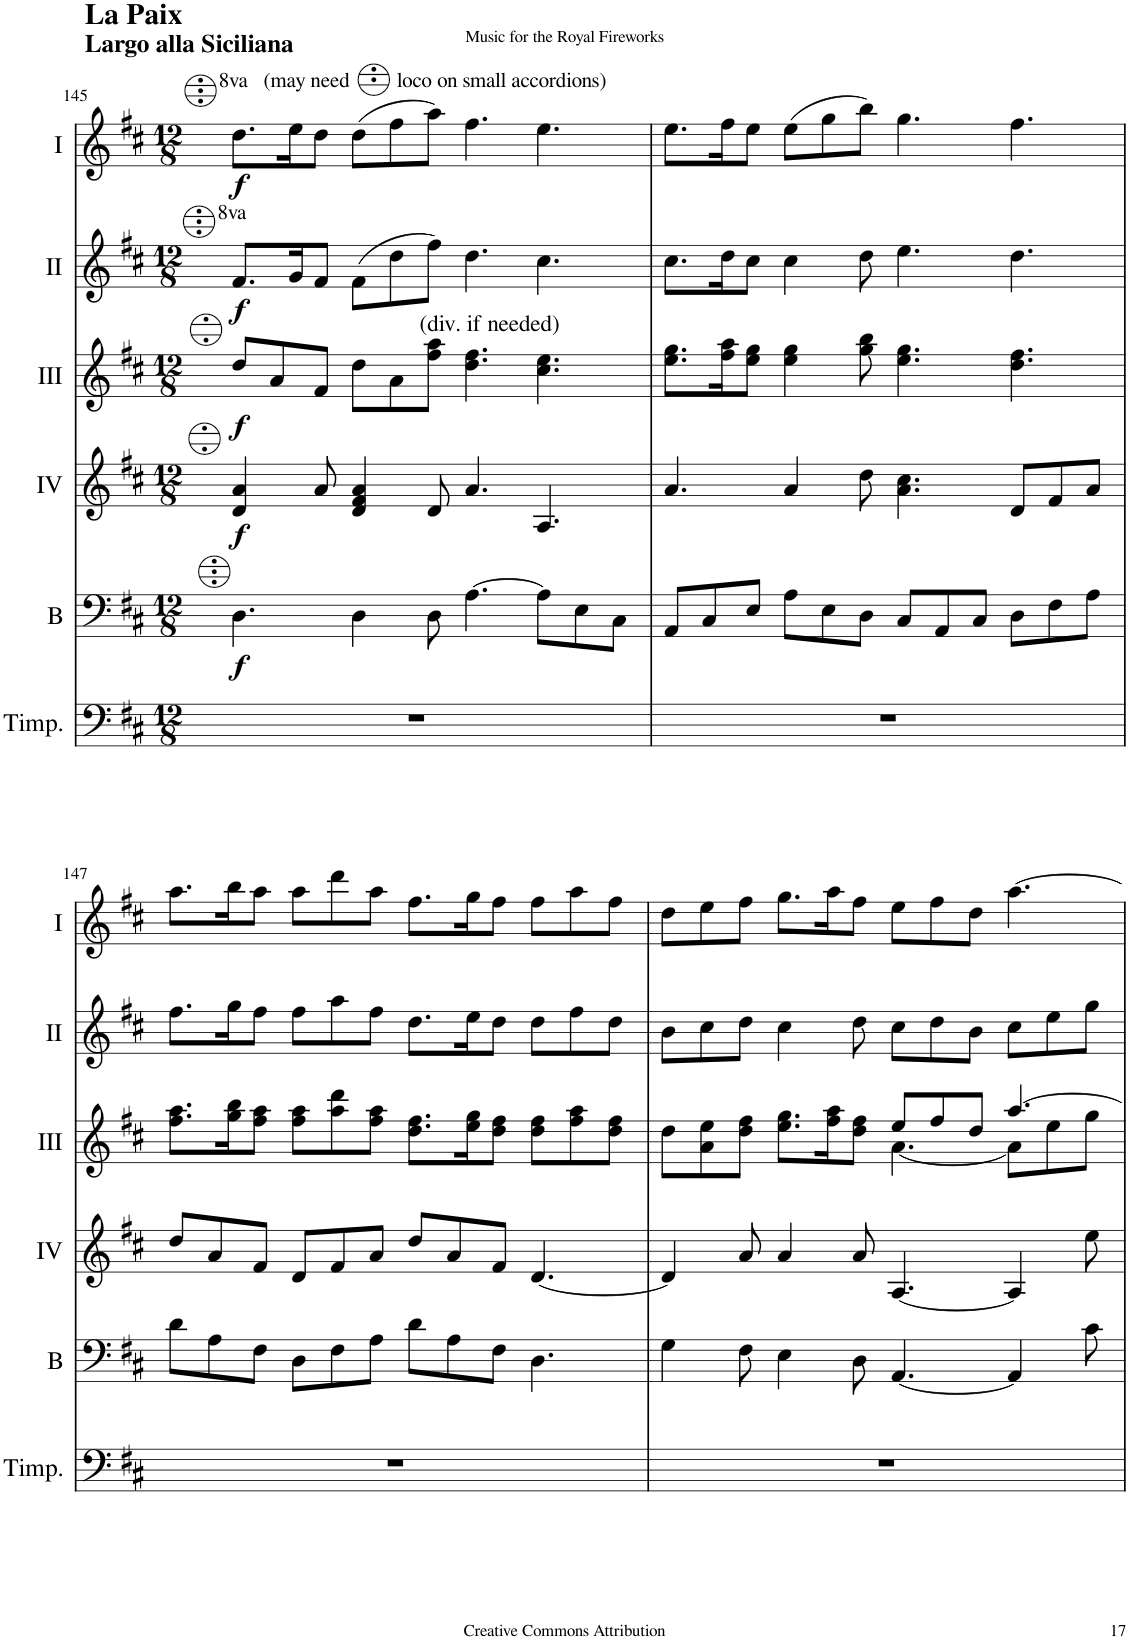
**kern	**kern	**dynam	**kern	**dynam	**kern	**dynam	**kern	**dynam	**kern	**dynam
*part6	*part5	*part5	*part4	*part4	*part3	*part3	*part2	*part2	*part1	*part1
*staff6	*staff5	*staff5	*staff4	*staff4	*staff3	*staff3	*staff2	*staff2	*staff1	*staff1
*I"Timpani	*I"Bass	*	*I"Acc. 4	*	*I"Acc. 3	*	*I"Acc. 2	*	*I"Acc. 1	*
*I'Timp.	*I'B	*	*	*	*	*	*	*	*	*
!!LO:PB:g=z
*clefF4	*clefF4	*	*clefG2	*	*clefG2	*	*clefG2	*	*clefG2	*
*k[f#c#]	*k[f#c#]	*	*k[f#c#]	*	*k[f#c#]	*	*k[f#c#]	*	*k[f#c#]	*
*M12/8	*M12/8	*	*M12/8	*	*M12/8	*	*M12/8	*	*M12/8	*
=145	=145	=145	=145	=145	=145	=145	=145	=145	=145	=145
!	!	!	!	!	!	!	!	!	!LO:TX:a:t=8va   (may need         loco on small accordions)	!
!	!	!	!	!	!	!	!	!	!LO:TX:a:B:t=La Paix	!
!	!	!	!	!	!	!	!	!	!LO:TX:a:t=Largo alla Siciliana	!
!	!	!	!	!	!	!	!LO:TX:a:t=8va	!	!	!
!	!	!LO:DY:b	!	!LO:DY:b	!	!LO:DY:b	!	!LO:DY:b	!	!LO:DY:b
1.r	4.DD\	f	4d/ 4a/	f	8dd/L	f	8.f#/L	f	8.dd\L	f
.	.	.	.	.	8a/	.	.	.	.	.
.	.	.	.	.	.	.	16g/K	.	16ee\K	.
.	.	.	8a/	.	8f#/J	.	8f#/J	.	8dd\J	.
.	4DD\	.	4d/ 4f#/ 4a/	.	8dd\L	.	(8f#\L	.	(8dd\L	.
.	.	.	.	.	8a\	.	8dd\	.	8ff#\	.
!	!	!	!	!	!LO:TX:a:t=(div. if needed)	!	!	!	!	!
.	8DD\	.	8d/	.	8ff#\ 8aa\J	.	8ff#\J)	.	8aa\J)	.
.	[4.AA\	.	4.a/	.	4.dd\ 4.ff#\	.	4.dd\	.	4.ff#\	.
.	8AA\L]	.	4.A/	.	4.cc#\ 4.ee\	.	4.cc#\	.	4.ee\	.
.	8EE\	.	.	.	.	.	.	.	.	.
.	8CC#\J	.	.	.	.	.	.	.	.	.
=146	=146	=146	=146	=146	=146	=146	=146	=146	=146	=146
1.r	8AAA/L	.	4.a/	.	8.ee\ 8.gg\L	.	8.cc#\L	.	8.ee\L	.
.	8CC#/	.	.	.	.	.	.	.	.	.
.	.	.	.	.	16ff#\ 16aa\K	.	16dd\K	.	16ff#\K	.
.	8EE/J	.	.	.	8ee\ 8gg\J	.	8cc#\J	.	8ee\J	.
.	8AA\L	.	4a/	.	4ee\ 4gg\	.	4cc#\	.	(8ee\L	.
.	8EE\	.	.	.	.	.	.	.	8gg\	.
.	8DD\J	.	8dd\	.	8gg\ 8bb\	.	8dd\	.	8bb\J)	.
.	8CC#/L	.	4.a\ 4.cc#\	.	4.ee\ 4.gg\	.	4.ee\	.	4.gg\	.
.	8AAA/	.	.	.	.	.	.	.	.	.
.	8CC#/J	.	.	.	.	.	.	.	.	.
.	8DD\L	.	8d/L	.	4.dd\ 4.ff#\	.	4.dd\	.	4.ff#\	.
.	8FF#\	.	8f#/	.	.	.	.	.	.	.
.	8AA\J	.	8a/J	.	.	.	.	.	.	.
!!LO:LB:g=z
=147	=147	=147	=147	=147	=147	=147	=147	=147	=147	=147
1.r	8D\L	.	8dd/L	.	8.ff#\ 8.aa\L	.	8.ff#\L	.	8.aa\L	.
.	8AA\	.	8a/	.	.	.	.	.	.	.
.	.	.	.	.	16gg\ 16bb\K	.	16gg\K	.	16bb\K	.
.	8FF#\J	.	8f#/J	.	8ff#\ 8aa\J	.	8ff#\J	.	8aa\J	.
.	8DD\L	.	8d/L	.	8ff#\ 8aa\L	.	8ff#\L	.	8aa\L	.
.	8FF#\	.	8f#/	.	8aa\ 8ddd\	.	8aa\	.	8ddd\	.
.	8AA\J	.	8a/J	.	8ff#\ 8aa\J	.	8ff#\J	.	8aa\J	.
.	8D\L	.	8dd/L	.	8.dd\ 8.ff#\L	.	8.dd\L	.	8.ff#\L	.
.	8AA\	.	8a/	.	.	.	.	.	.	.
.	.	.	.	.	16ee\ 16gg\K	.	16ee\K	.	16gg\K	.
.	8FF#\J	.	8f#/J	.	8dd\ 8ff#\J	.	8dd\J	.	8ff#\J	.
.	4.DD\	.	[4.d/	.	8dd\ 8ff#\L	.	8dd\L	.	8ff#\L	.
.	.	.	.	.	8ff#\ 8aa\	.	8ff#\	.	8aa\	.
.	.	.	.	.	8dd\ 8ff#\J	.	8dd\J	.	8ff#\J	.
=148	=148	=148	=148	=148	=148	=148	=148	=148	=148	=148
*	*	*	*	*	*^	*	*	*	*	*
1.r	4GG\	.	4d/]	.	8dd\L	4.ryy	.	8b\L	.	8dd\L	.
.	.	.	.	.	8a\ 8ee\	.	.	8cc#\	.	8ee\	.
.	8FF#\	.	8a/	.	8dd\ 8ff#\J	.	.	8dd\J	.	8ff#\J	.
.	4EE\	.	4a/	.	8.ee\ 8.gg\L	4.ryy	.	4cc#\	.	8.gg\L	.
.	.	.	.	.	16ff#\ 16aa\K	.	.	.	.	16aa\K	.
.	8DD\	.	8a/	.	8dd\ 8ff#\J	.	.	8dd\	.	8ff#\J	.
.	[4.AAA/	.	[4.A/	.	8ee/L	[4.a\	.	8cc#\L	.	8ee\L	.
.	.	.	.	.	8ff#/	.	.	8dd\	.	8ff#\	.
.	.	.	.	.	8dd/J	.	.	8b\J	.	8dd\J	.
.	4AAA/]	.	4A/]	.	[4.aa/	8a\L]	.	8cc#\L	.	[4.aa\	.
.	.	.	.	.	.	8ee\	.	8ee\	.	.	.
.	8C#\	.	8ee\	.	.	8gg\J	.	8gg\J	.	.	.
*	*	*	*	*	*v	*v	*	*	*	*	*
=	=	=	=	=	=	=	=	=	=	=
*-	*-	*-	*-	*-	*-	*-	*-	*-	*-	*-
